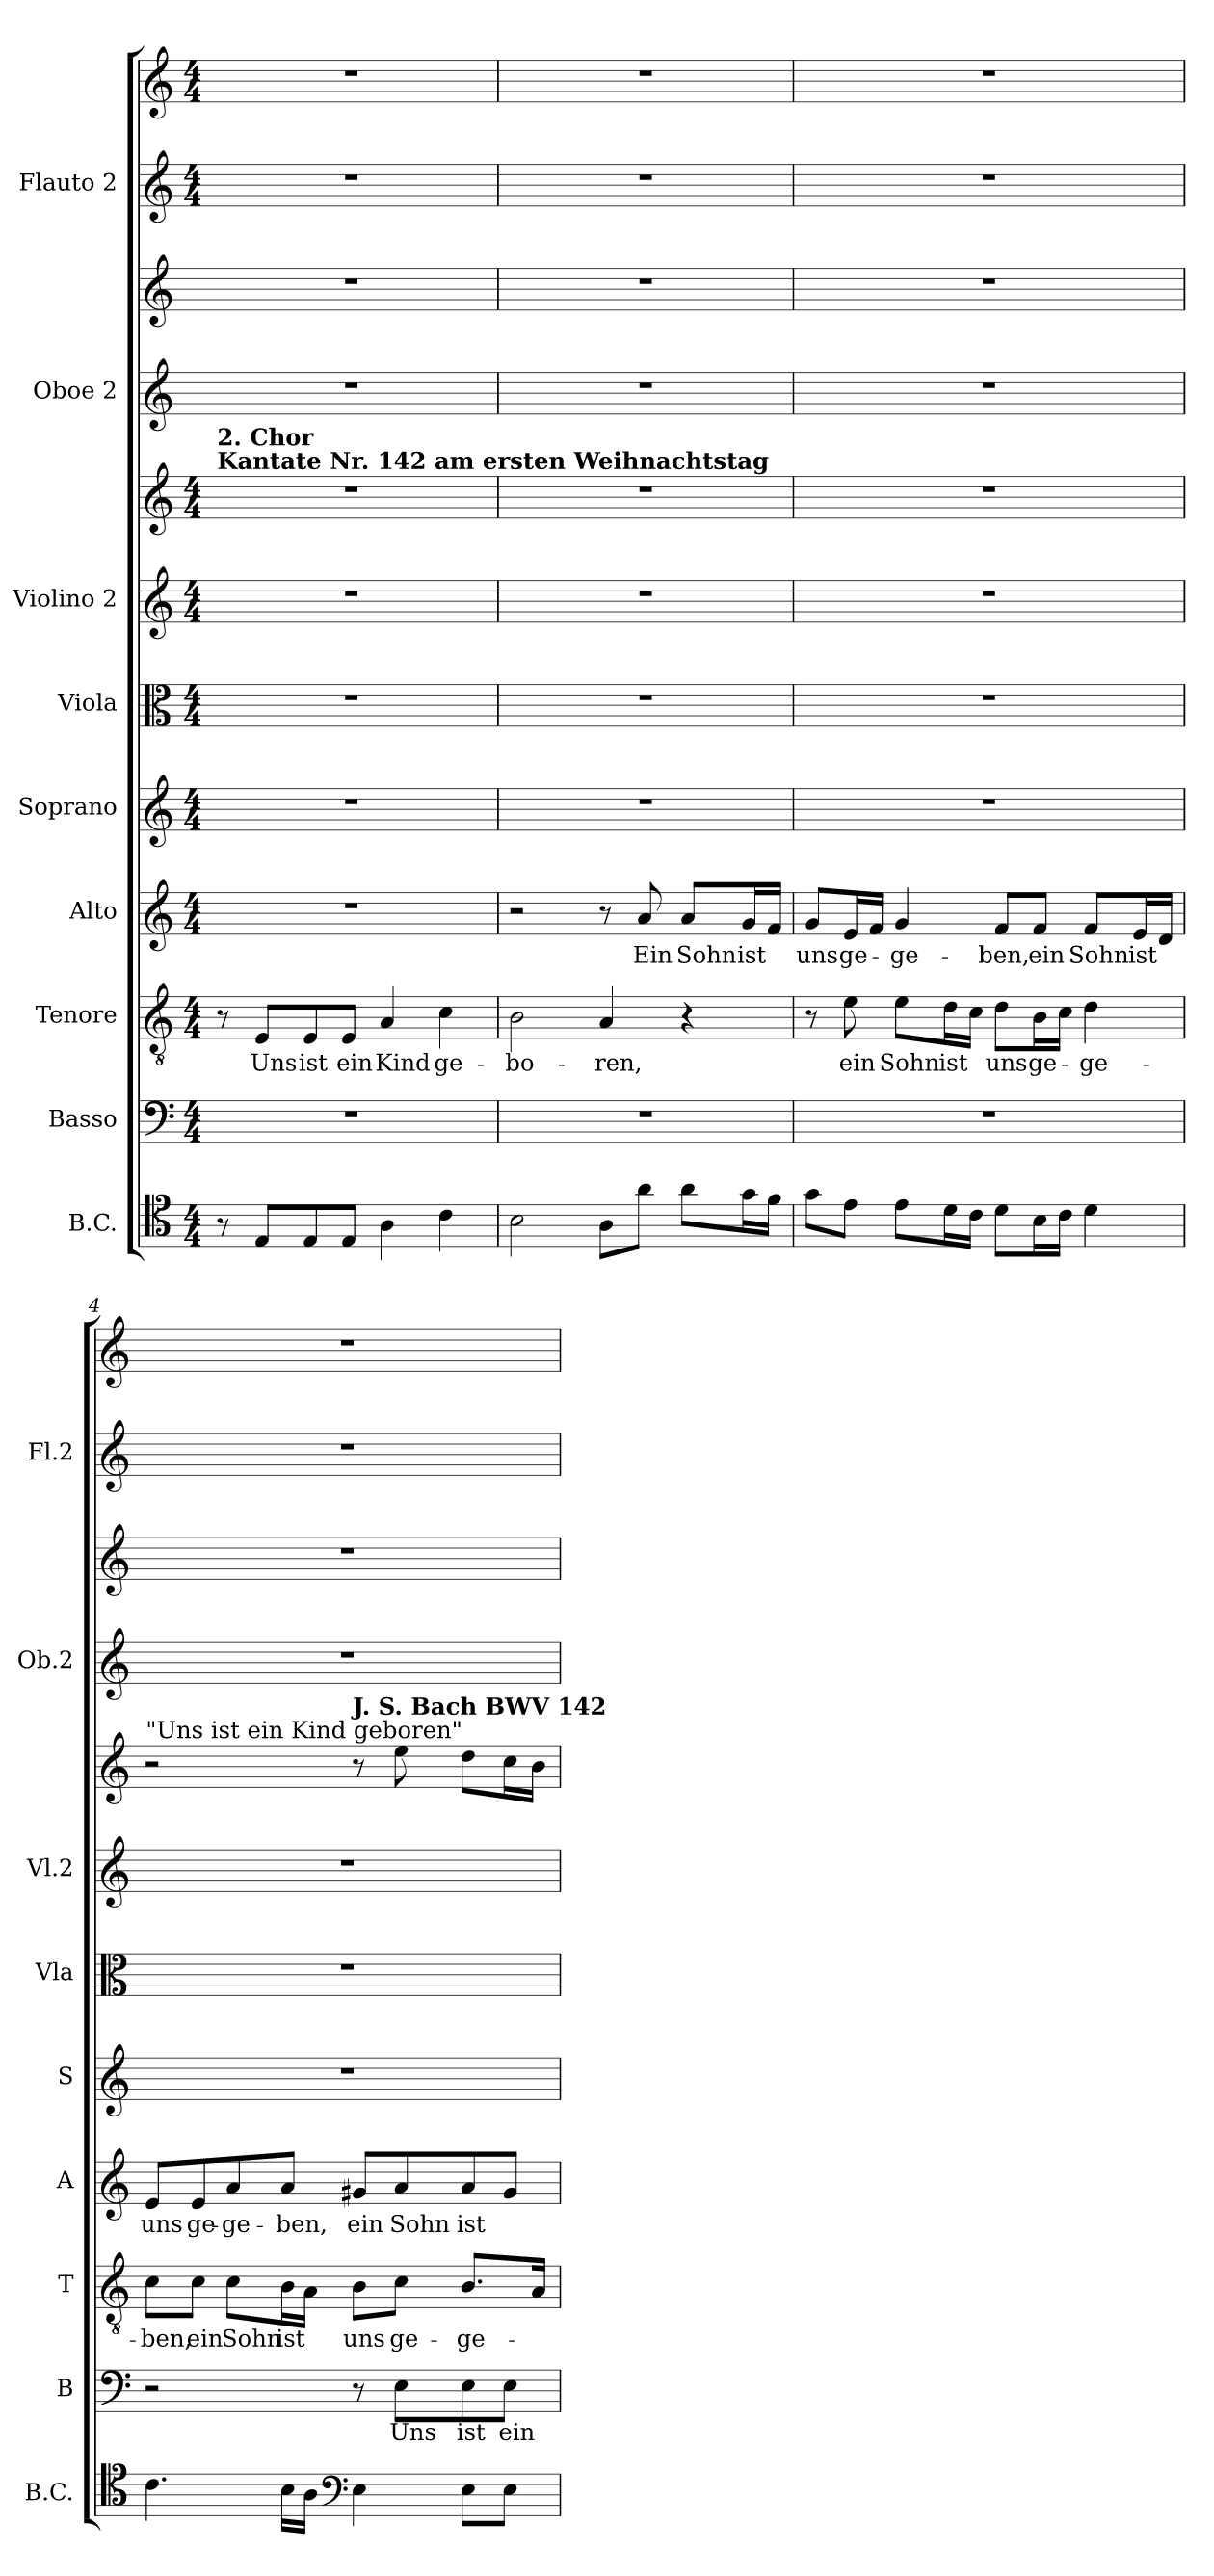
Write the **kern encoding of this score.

**kern	**kern	**text	**kern	**text	**kern	**text	**kern	**kern	**kern	**kern	**kern	**kern	**kern	**kern
*part9	*part8	*part8	*part7	*part7	*part6	*part6	*part5	*part4	*part3	*part3	*part2	*part2	*part1	*part1
*staff12	*staff11	*staff11	*staff10	*staff10	*staff9	*staff9	*staff8	*staff7	*staff6	*staff5	*staff4	*staff3	*staff2	*staff1
*I"B.C.	*I"Basso	*	*I"Tenore	*	*I"Alto	*	*I"Soprano	*I"Viola	*I"Violino 2	*	*I"Oboe 2	*	*I"Flauto 2	*
*I'B.C.	*I'B	*	*I'T	*	*I'A	*	*I'S	*I'Vla	*I'Vl.2	*	*I'Ob.2	*	*I'Fl.2	*
*clefC4	*clefF4	*	*clefGv2	*	*clefG2	*	*clefG2	*clefC3	*clefG2	*clefG2	*clefG2	*clefG2	*clefG2	*clefG2
*k[]	*k[]	*	*k[]	*	*k[]	*	*k[]	*k[]	*k[]	*k[]	*k[]	*k[]	*k[]	*k[]
*M4/4	*M4/4	*	*M4/4	*	*M4/4	*	*M4/4	*M4/4	*M4/4	*M4/4	*	*	*M4/4	*M4/4
=1	=1	=1	=1	=1	=1	=1	=1	=1	=1	=1	=1	=1	=1	=1
!	!	!	!	!	!	!	!	!	!	!LO:TX:a:B:t=Kantate Nr. 142 am ersten Weihnachtstag	!	!	!	!
!	!	!	!	!	!	!	!	!	!	!LO:TX:a:B:t=2. Chor	!	!	!	!
8r	1r	.	8r	.	1r	.	1r	1r	1r	1r	1r	1r	1r	1r
!	!	!	!	!LO:LY:b	!	!	!	!	!	!	!	!	!	!
8E/L	.	.	8E/L	Uns	.	.	.	.	.	.	.	.	.	.
!	!	!	!	!LO:LY:b	!	!	!	!	!	!	!	!	!	!
8E/	.	.	8E/	ist	.	.	.	.	.	.	.	.	.	.
!	!	!	!	!LO:LY:b	!	!	!	!	!	!	!	!	!	!
8E/J	.	.	8E/J	ein	.	.	.	.	.	.	.	.	.	.
!	!	!	!	!LO:LY:b	!	!	!	!	!	!	!	!	!	!
4A\	.	.	4A/	Kind	.	.	.	.	.	.	.	.	.	.
!	!	!	!	!LO:LY:b	!	!	!	!	!	!	!	!	!	!
4c\	.	.	4c\	ge-	.	.	.	.	.	.	.	.	.	.
=2	=2	=2	=2	=2	=2	=2	=2	=2	=2	=2	=2	=2	=2	=2
!	!	!	!	!LO:LY:b	!	!	!	!	!	!	!	!	!	!
2B\	1r	.	2B\	bo-	2r	.	1r	1r	1r	1r	1r	1r	1r	1r
!	!	!	!	!LO:LY:b	!	!	!	!	!	!	!	!	!	!
8A\L	.	.	4A/	ren,	8r	.	.	.	.	.	.	.	.	.
!	!	!	!	!	!	!LO:LY:b	!	!	!	!	!	!	!	!
8a\J	.	.	.	.	8a/	Ein	.	.	.	.	.	.	.	.
!	!	!	!	!	!	!LO:LY:b	!	!	!	!	!	!	!	!
8a\L	.	.	4r	.	8a/L	Sohn	.	.	.	.	.	.	.	.
!	!	!	!	!	!	!LO:LY:b	!	!	!	!	!	!	!	!
16g\L	.	.	.	.	16g/L	ist	.	.	.	.	.	.	.	.
16f\JJ	.	.	.	.	16f/JJ	.	.	.	.	.	.	.	.	.
=3	=3	=3	=3	=3	=3	=3	=3	=3	=3	=3	=3	=3	=3	=3
!	!	!	!	!	!	!LO:LY:b	!	!	!	!	!	!	!	!
8g\L	1r	.	8r	.	8g/L	uns	1r	1r	1r	1r	1r	1r	1r	1r
!	!	!	!	!LO:LY:b	!	!LO:LY:b	!	!	!	!	!	!	!	!
8e\J	.	.	8e\	ein	16e/L	ge-	.	.	.	.	.	.	.	.
.	.	.	.	.	16f/JJ	.	.	.	.	.	.	.	.	.
!	!	!	!	!LO:LY:b	!	!LO:LY:b	!	!	!	!	!	!	!	!
8e\L	.	.	8e\L	Sohn	4g/	ge-	.	.	.	.	.	.	.	.
!	!	!	!	!LO:LY:b	!	!	!	!	!	!	!	!	!	!
16d\L	.	.	16d\L	ist	.	.	.	.	.	.	.	.	.	.
16c\JJ	.	.	16c\JJ	.	.	.	.	.	.	.	.	.	.	.
!	!	!	!	!LO:LY:b	!	!LO:LY:b	!	!	!	!	!	!	!	!
8d\L	.	.	8d\L	uns	8f/L	ben,	.	.	.	.	.	.	.	.
!	!	!	!	!LO:LY:b	!	!LO:LY:b	!	!	!	!	!	!	!	!
16B\L	.	.	16B\L	ge-	8f/J	ein	.	.	.	.	.	.	.	.
16c\JJ	.	.	16c\JJ	.	.	.	.	.	.	.	.	.	.	.
!	!	!	!	!LO:LY:b	!	!LO:LY:b	!	!	!	!	!	!	!	!
4d\	.	.	4d\	ge-	8f/L	Sohn	.	.	.	.	.	.	.	.
!	!	!	!	!	!	!LO:LY:b	!	!	!	!	!	!	!	!
.	.	.	.	.	16e/L	ist	.	.	.	.	.	.	.	.
.	.	.	.	.	16d/JJ	.	.	.	.	.	.	.	.	.
!!LO:PB:g=z
=4	=4	=4	=4	=4	=4	=4	=4	=4	=4	=4	=4	=4	=4	=4
!	!	!	!	!	!	!	!	!	!	!LO:TX:a:t="Uns ist ein Kind geboren"	!	!	!	!
!	!	!	!	!LO:LY:b	!	!LO:LY:b	!	!	!	!	!	!	!	!
4.c\	2r	.	8c\L	ben,	8e/L	uns	1r	1r	1r	2r	1r	1r	1r	1r
!	!	!	!	!LO:LY:b	!	!LO:LY:b	!	!	!	!	!	!	!	!
.	.	.	8c\J	ein	8e/	ge-	.	.	.	.	.	.	.	.
!	!	!	!	!LO:LY:b	!	!LO:LY:b	!	!	!	!	!	!	!	!
.	.	.	8c\L	Sohn	8a/	ge-	.	.	.	.	.	.	.	.
!	!	!	!	!LO:LY:b	!	!LO:LY:b	!	!	!	!	!	!	!	!
16B\LL	.	.	16B\L	ist	8a/J	ben,	.	.	.	.	.	.	.	.
16A\JJ	.	.	16A\JJ	.	.	.	.	.	.	.	.	.	.	.
*clefF4	*	*	*	*	*	*	*	*	*	*	*	*	*	*
!	!	!	!	!	!	!	!	!	!	!LO:TX:a:B:t=J. S. Bach BWV 142	!	!	!	!
!	!	!	!	!LO:LY:b	!	!LO:LY:b	!	!	!	!	!	!	!	!
4E\	8r	.	8B\L	uns	8g#X/L	ein	.	.	.	8r	.	.	.	.
!	!	!LO:LY:b	!	!LO:LY:b	!	!LO:LY:b	!	!	!	!	!	!	!	!
.	8E\L	Uns	8c\J	ge-	8a/	Sohn	.	.	.	8ee\	.	.	.	.
!	!	!LO:LY:b	!	!LO:LY:b	!	!LO:LY:b	!	!	!	!	!	!	!	!
8E\L	8E\	ist	8.B/L	ge-	8a/	ist	.	.	.	8dd\L	.	.	.	.
!	!	!LO:LY:b	!	!	!	!	!	!	!	!	!	!	!	!
8E\J	8E\J	ein	.	.	8g#/J	.	.	.	.	16cc\L	.	.	.	.
.	.	.	16A/Jk	.	.	.	.	.	.	16b\JJ	.	.	.	.
=	=	=	=	=	=	=	=	=	=	=	=	=	=	=
*-	*-	*-	*-	*-	*-	*-	*-	*-	*-	*-	*-	*-	*-	*-
